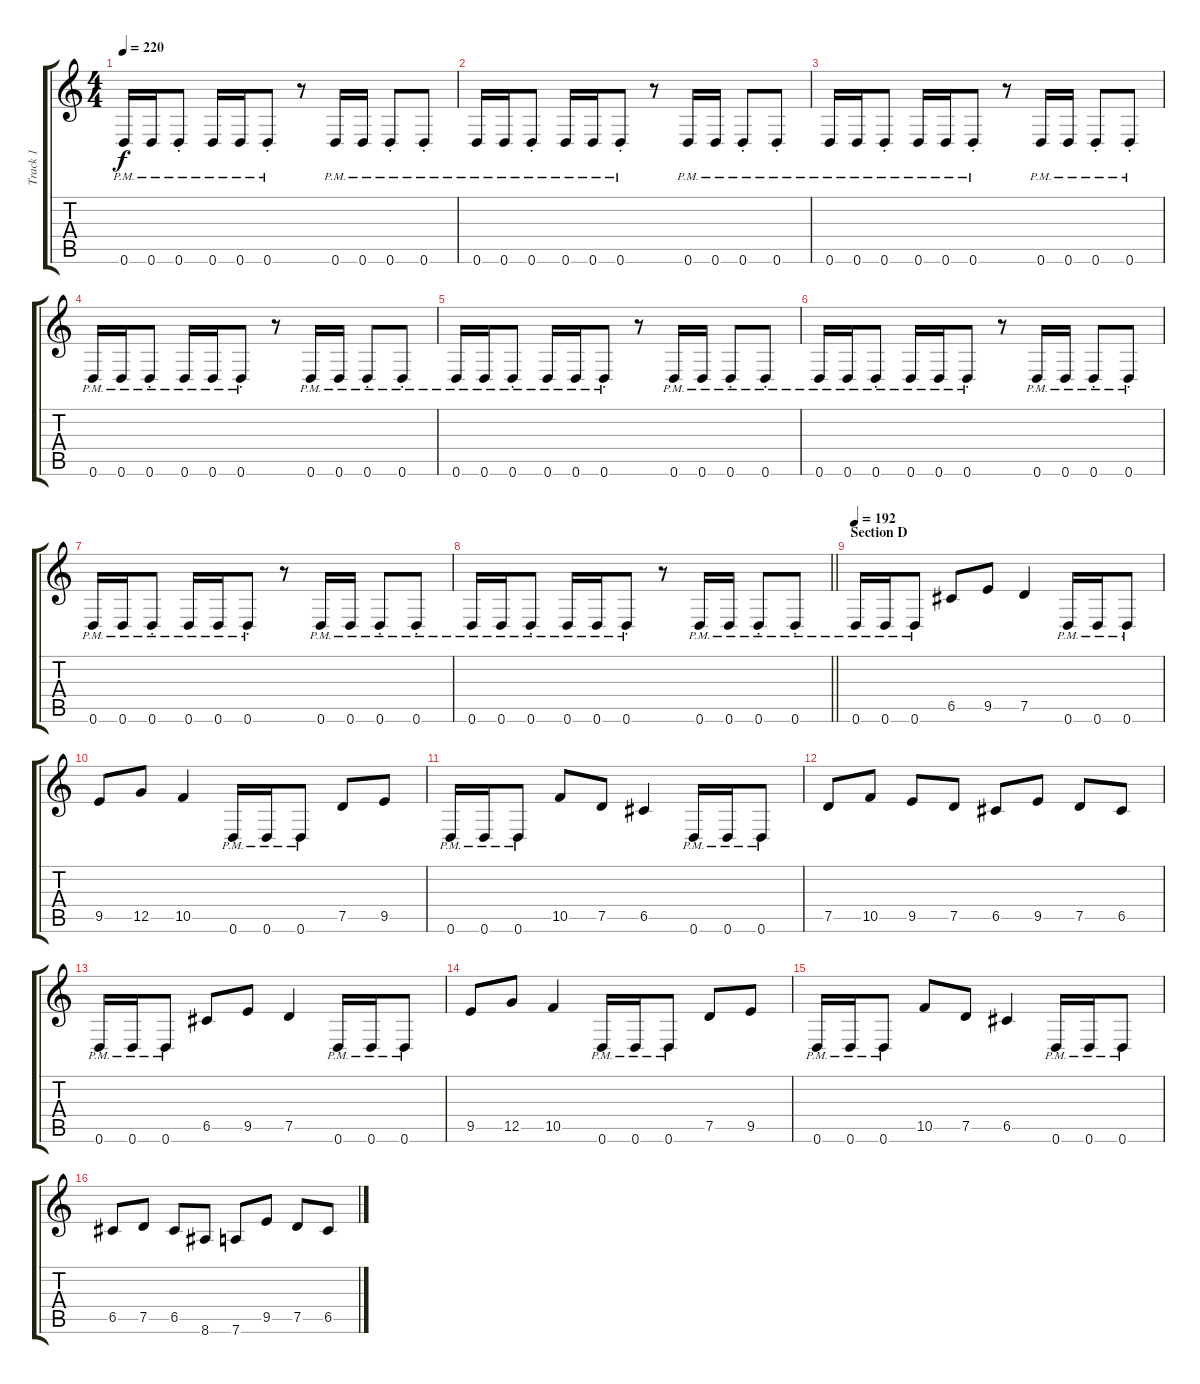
\track ("Track 1" "Track 1") {instrument distortionguitar}
\staff {score tabs}
\tuning (D4 A3 F3 C3 G2 D2) {hide}
\ts (4 4)
\tempo 220
\clef g2
\ks c
0.6{pm}.16{dy f} 0.6{pm}.16 0.6{pm st}.8 0.6{pm}.16 0.6{pm}.16 0.6{pm st}.8 r.8 0.6{pm}.16 0.6{pm}.16 0.6{pm st}.8 0.6{pm st}.8 |
0.6{pm}.16 0.6{pm}.16 0.6{pm st}.8 0.6{pm}.16 0.6{pm}.16 0.6{pm st}.8 r.8 0.6{pm}.16 0.6{pm}.16 0.6{pm st}.8 0.6{pm st}.8 |
0.6{pm}.16 0.6{pm}.16 0.6{pm st}.8 0.6{pm}.16 0.6{pm}.16 0.6{pm st}.8 r.8 0.6{pm}.16 0.6{pm}.16 0.6{pm st}.8 0.6{pm st}.8 |
0.6{pm}.16 0.6{pm}.16 0.6{pm st}.8 0.6{pm}.16 0.6{pm}.16 0.6{pm st}.8 r.8 0.6{pm}.16 0.6{pm}.16 0.6{pm st}.8 0.6{pm st}.8 |
0.6{pm}.16 0.6{pm}.16 0.6{pm st}.8 0.6{pm}.16 0.6{pm}.16 0.6{pm st}.8 r.8 0.6{pm}.16 0.6{pm}.16 0.6{pm st}.8 0.6{pm st}.8 |
0.6{pm}.16 0.6{pm}.16 0.6{pm st}.8 0.6{pm}.16 0.6{pm}.16 0.6{pm st}.8 r.8 0.6{pm}.16 0.6{pm}.16 0.6{pm st}.8 0.6{pm st}.8 |
0.6{pm}.16 0.6{pm}.16 0.6{pm st}.8 0.6{pm}.16 0.6{pm}.16 0.6{pm st}.8 r.8 0.6{pm}.16 0.6{pm}.16 0.6{pm st}.8 0.6{pm st}.8 |
\barLineRight lightlight
0.6{pm}.16 0.6{pm}.16 0.6{pm st}.8 0.6{pm}.16 0.6{pm}.16 0.6{pm st}.8 r.8 0.6{pm}.16 0.6{pm}.16 0.6{pm st}.8 0.6{pm st}.8 |
\section ("" "Section D")
\tempo 192
0.6{pm}.16 0.6{pm}.16 0.6{pm}.8 6.5.8 9.5.8 7.5.4 0.6{pm}.16 0.6{pm}.16 0.6{pm}.8 |
9.5.8 12.5.8 10.5.4 0.6{pm}.16 0.6{pm}.16 0.6{pm}.8 7.5.8 9.5.8 |
0.6{pm}.16 0.6{pm}.16 0.6{pm}.8 10.5.8 7.5.8 6.5.4 0.6{pm}.16 0.6{pm}.16 0.6{pm}.8 |
7.5.8 10.5.8 9.5.8 7.5.8 6.5.8 9.5.8 7.5.8 6.5.8 |
0.6{pm}.16 0.6{pm}.16 0.6{pm}.8 6.5.8 9.5.8 7.5.4 0.6{pm}.16 0.6{pm}.16 0.6{pm}.8 |
9.5.8 12.5.8 10.5.4 0.6{pm}.16 0.6{pm}.16 0.6{pm}.8 7.5.8 9.5.8 |
0.6{pm}.16 0.6{pm}.16 0.6{pm}.8 10.5.8 7.5.8 6.5.4 0.6{pm}.16 0.6{pm}.16 0.6{pm}.8 |
6.5.8 7.5.8 6.5.8 8.6.8 7.6.8 9.5.8 7.5.8 6.5.8
